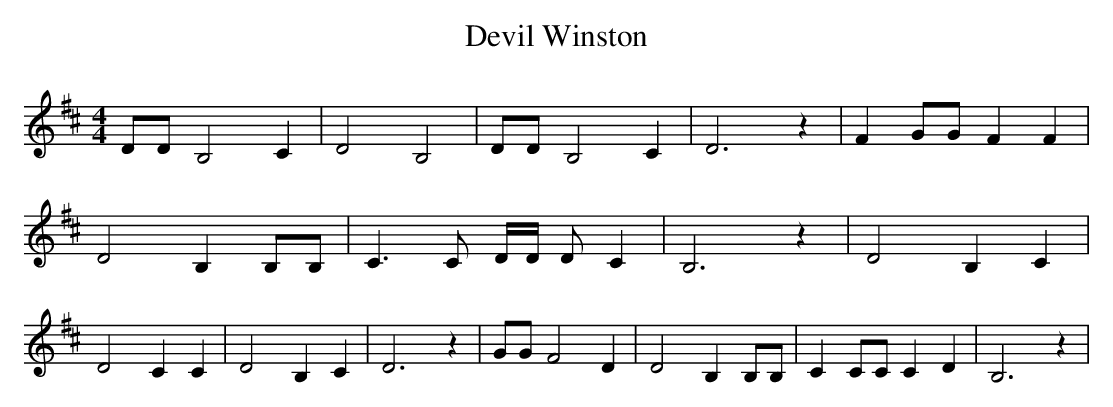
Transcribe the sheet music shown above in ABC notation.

X:1
T:Devil Winston
M:4/4
L:1/4
K:D
 D/2D/2 B,2 C| D2 B,2| D/2D/2 B,2 C| D3 z| F G/2G/2 F F| D2 B, B,/2B,/2|\
 C3/2 C/2 D/4D/4 D/2 C| B,3 z| D2 B, C| D2 C C| D2 B, C| D3 z| G/2G/2 F2 D|\
 D2 B, B,/2B,/2| C C/2C/2 C D| B,3 z|
